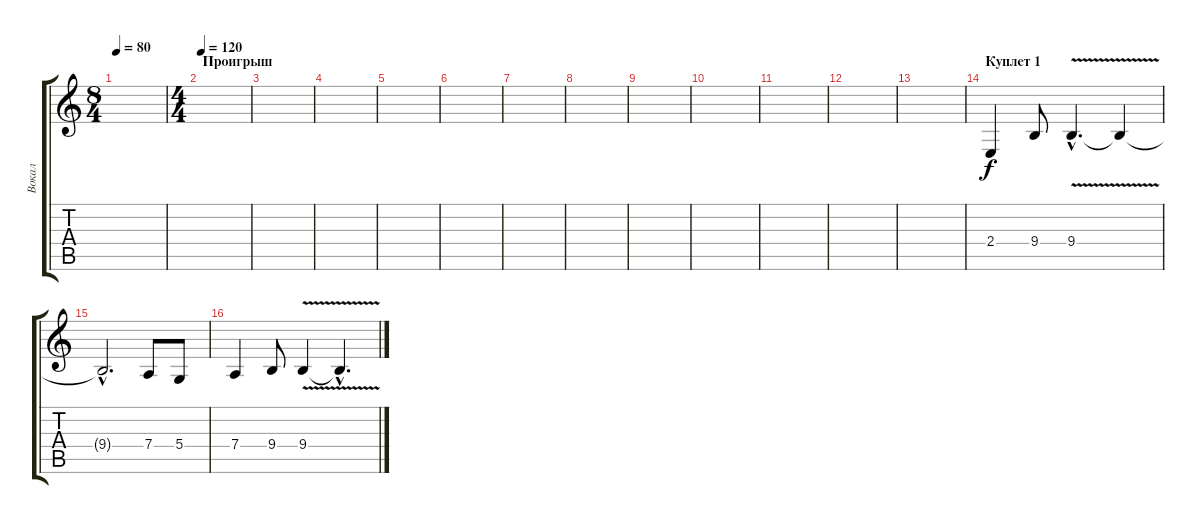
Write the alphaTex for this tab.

\track ("Вокал" "Вокал") {instrument baritonesax}
\staff {score tabs}
\tuning (E4 B3 G3 D3 A2 E2) {hide}
\ts (8 4)
\tempo 80
\clef g2
\ks c
|
\ts (4 4)
\section ("" "Проигрыш")
\tempo 120
|
|
|
|
|
|
|
|
|
|
|
|
\section ("" "Куплет 1")
2.4.4 9.4.8 9.4{v hac}.4{d} 9.4{t}.4 |
9.4{hac t}.2{d} 7.4.8 5.4.8 |
7.4.4 9.4.8 9.4{v}.4 9.4{hac t}.4{d}
